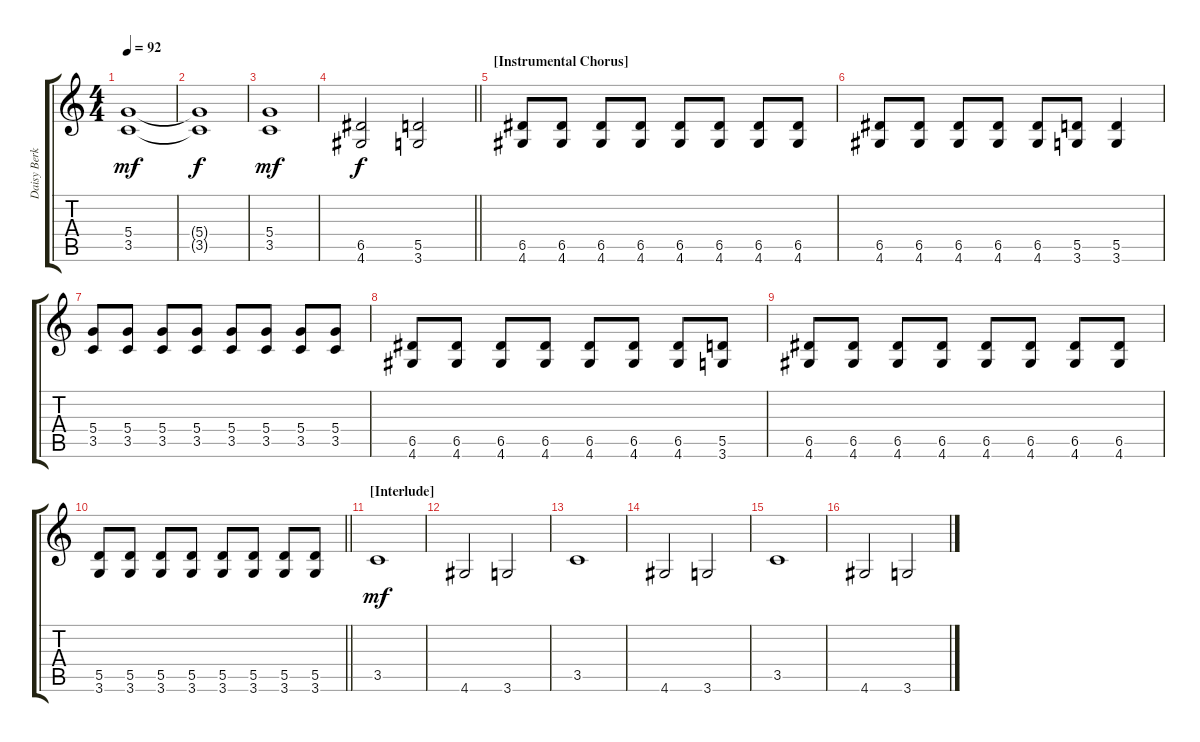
\track ("Daisy Berkowitz (Solo Guitar)" "Daisy Berk") {instrument distortionguitar}
\staff {score tabs}
\tuning (E4 B3 G3 D3 A2 E2) {hide}
\ts (4 4)
\tempo 92
\clef g2
\ks c
(5.4 3.5).1{dy mf} |
(5.4{t} 3.5{t}).1{dy f} |
(5.4 3.5).1{dy mf} |
\barLineRight lightlight
(6.5 4.6).2{dy f} (5.5 3.6).2 |
\section ("" "[Instrumental Chorus]")
(6.5 4.6).8 (6.5 4.6).8 (6.5 4.6).8 (6.5 4.6).8 (6.5 4.6).8 (6.5 4.6).8 (6.5 4.6).8 (6.5 4.6).8 |
(6.5 4.6).8 (6.5 4.6).8 (6.5 4.6).8 (6.5 4.6).8 (6.5 4.6).8 (5.5 3.6).8 (5.5 3.6).4 |
(5.4 3.5).8 (5.4 3.5).8 (5.4 3.5).8 (5.4 3.5).8 (5.4 3.5).8 (5.4 3.5).8 (5.4 3.5).8 (5.4 3.5).8 |
(6.5 4.6).8 (6.5 4.6).8 (6.5 4.6).8 (6.5 4.6).8 (6.5 4.6).8 (6.5 4.6).8 (6.5 4.6).8 (5.5 3.6).8 |
(6.5 4.6).8 (6.5 4.6).8 (6.5 4.6).8 (6.5 4.6).8 (6.5 4.6).8 (6.5 4.6).8 (6.5 4.6).8 (6.5 4.6).8 |
\barLineRight lightlight
(5.5 3.6).8 (5.5 3.6).8 (5.5 3.6).8 (5.5 3.6).8 (5.5 3.6).8 (5.5 3.6).8 (5.5 3.6).8 (5.5 3.6).8 |
\section ("" "[Interlude]")
3.5.1{dy mf} |
4.6.2 3.6.2 |
3.5.1 |
4.6.2 3.6.2 |
3.5.1 |
4.6.2 3.6.2
